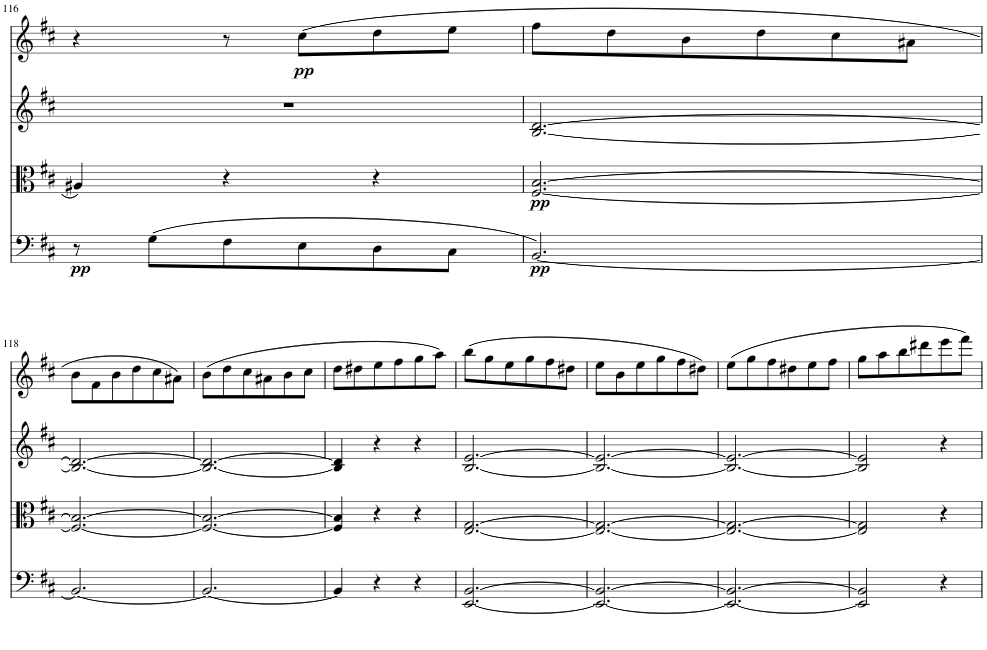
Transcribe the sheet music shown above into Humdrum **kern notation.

**kern	**dynam	**kern	**dynam	**kern	**kern	**dynam
*part4	*part4	*part3	*part3	*part2	*part1	*part1
*staff4	*staff4	*staff3	*staff3	*staff2	*staff1	*staff1
*I"Piano	*	*I"Piano	*	*I"Piano	*I"Piano	*
*I'Pno	*	*I'Pno	*	*I'Pno	*I'Pno	*
!!LO:PB:g=z
*clefF4	*	*clefC3	*	*clefG2	*clefG2	*
*k[f#c#]	*	*k[f#c#]	*	*k[f#c#]	*k[f#c#]	*
*M3/4	*	*M3/4	*	*M3/4	*M3/4	*
=116	=116	=116	=116	=116	=116	=116
!	!LO:DY:b	!	!	!	!	!
8r	pp	4A#X/	.	2.r	4r	.
(8G\L	.	.	.	.	.	.
8F#\	.	4r	.	.	8r	.
!	!	!	!	!	!	!LO:DY:b
8E\	.	.	.	.	(8cc#\L	pp
8D\	.	4r	.	.	8dd\	.
8C#\J	.	.	.	.	8ee\J	.
=117	=117	=117	=117	=117	=117	=117
!	!LO:DY:b	!	!LO:DY:b	!	!	!
[2.BB/)	pp	[2.F#/ [2.B/	pp	[2.B/ [2.d/	8ff#\L	.
.	.	.	.	.	8dd\	.
.	.	.	.	.	8b\	.
.	.	.	.	.	8dd\	.
.	.	.	.	.	8cc#\	.
.	.	.	.	.	8a#X\J	.
!!LO:LB:g=z
=118	=118	=118	=118	=118	=118	=118
2.BB/_	.	2.F#/_ 2.B/_	.	2.B/_ 2.d/_	8b\L	.
.	.	.	.	.	8f#\	.
.	.	.	.	.	8b\	.
.	.	.	.	.	8dd\	.
.	.	.	.	.	8cc#\	.
.	.	.	.	.	8a#X\J)	.
=119	=119	=119	=119	=119	=119	=119
2.BB/_	.	2.F#/_ 2.B/_	.	2.B/_ 2.d/_	(8b\L	.
.	.	.	.	.	8dd\	.
.	.	.	.	.	8cc#\	.
.	.	.	.	.	8a#X\	.
.	.	.	.	.	8b\	.
.	.	.	.	.	8cc#\J	.
=120	=120	=120	=120	=120	=120	=120
4BB/]	.	4F#/] 4B/]	.	4B/] 4d/]	8dd\L	.
.	.	.	.	.	8dd#X\	.
4r	.	4r	.	4r	8ee\	.
.	.	.	.	.	8ff#\	.
4r	.	4r	.	4r	8gg\	.
.	.	.	.	.	8aa\J)	.
=121	=121	=121	=121	=121	=121	=121
[2.EE/ [2.BB/	.	[2.E/ [2.G/	.	[2.B/ [2.e/	(8bb\L	.
.	.	.	.	.	8gg\	.
.	.	.	.	.	8ee\	.
.	.	.	.	.	8gg\	.
.	.	.	.	.	8ff#\	.
.	.	.	.	.	8dd#X\J	.
=122	=122	=122	=122	=122	=122	=122
2.EE/_ 2.BB/_	.	2.E/_ 2.G/_	.	2.B/_ 2.e/_	8ee\L	.
.	.	.	.	.	8b\	.
.	.	.	.	.	8ee\	.
.	.	.	.	.	8gg\	.
.	.	.	.	.	8ff#\	.
.	.	.	.	.	8dd#X\J)	.
=123	=123	=123	=123	=123	=123	=123
2.EE/_ 2.BB/_	.	2.E/_ 2.G/_	.	2.B/_ 2.e/_	(8ee\L	.
.	.	.	.	.	8gg\	.
.	.	.	.	.	8ff#\	.
.	.	.	.	.	8dd#X\	.
.	.	.	.	.	8ee\	.
.	.	.	.	.	8ff#\J	.
=124	=124	=124	=124	=124	=124	=124
2EE/] 2BB/]	.	2E/] 2G/]	.	2B/] 2e/]	8gg\L	.
.	.	.	.	.	8aa\	.
.	.	.	.	.	8bb\	.
.	.	.	.	.	8ddd#X\	.
4r	.	4r	.	4r	8eee\	.
.	.	.	.	.	8fff#\J)	.
=	=	=	=	=	=	=
*-	*-	*-	*-	*-	*-	*-
